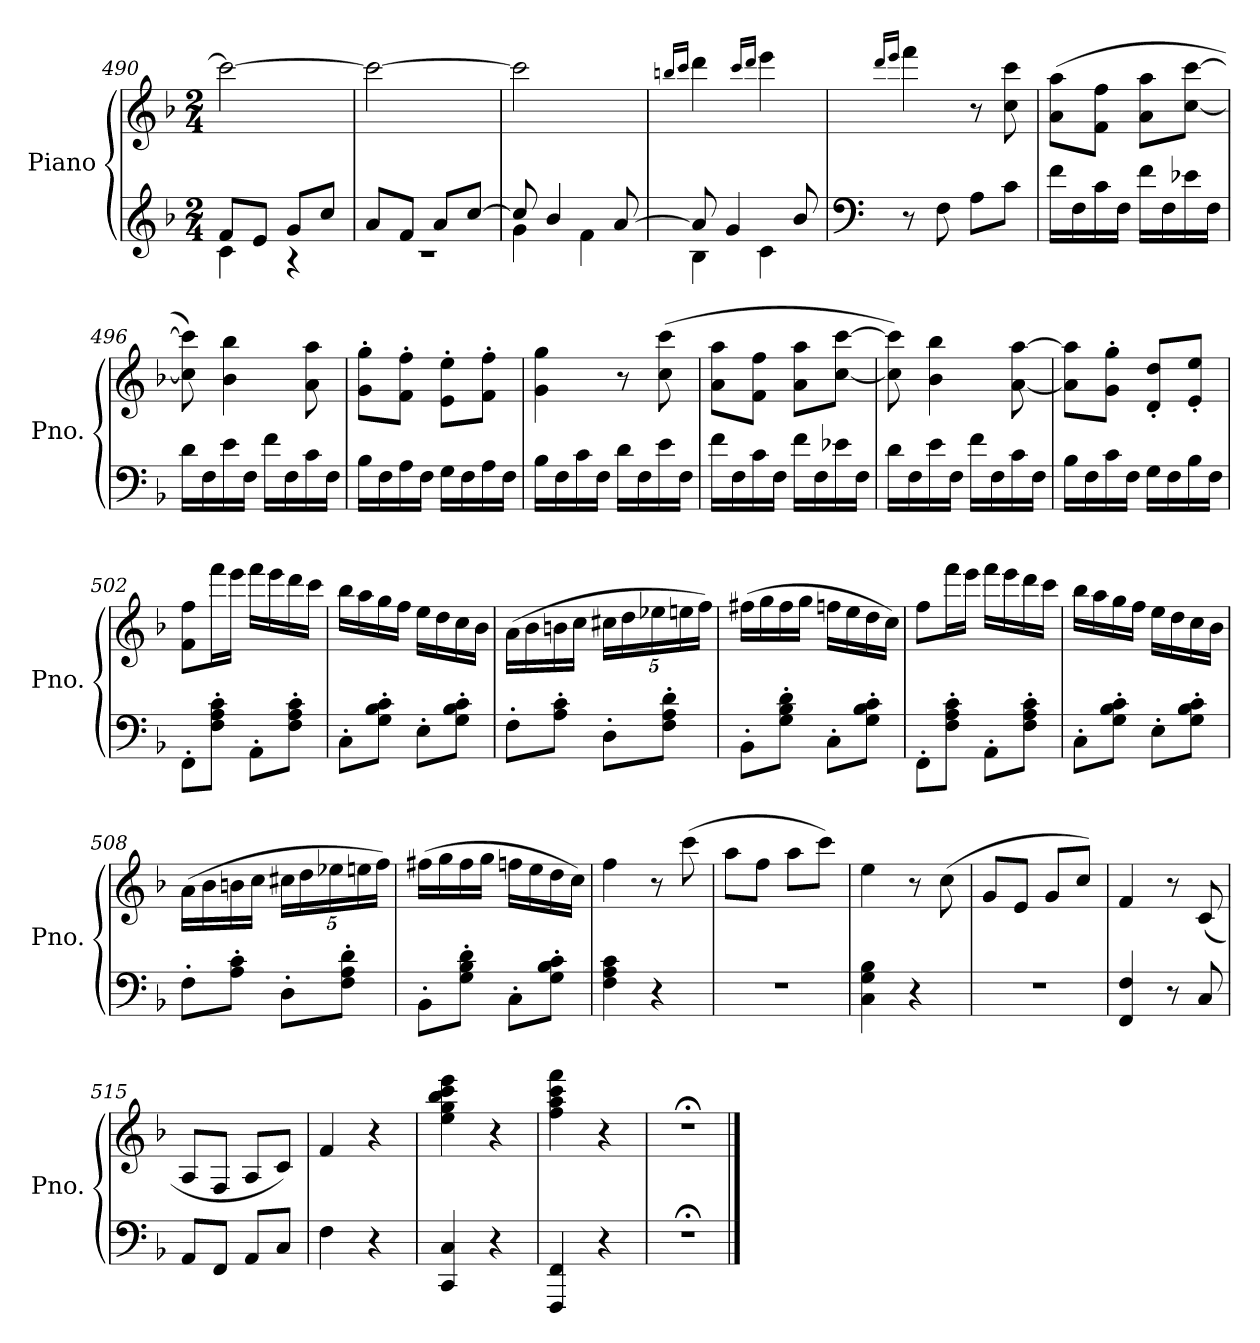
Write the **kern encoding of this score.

**kern	**kern
*part1	*part1
*staff2	*staff1
*I"Piano	*
*I'Pno.	*
*clefG2	*clefG2
*k[b-]	*k[b-]
*F:	*F:
*M2/4	*M2/4
=490	=490
*^	*
8f/L	4c\	2ccc\_
8e/J	.	.
8g/L	4r	.
8cc/J	.	.
=491	=491	=491
8a/L	2r	2ccc\_
8f/J	.	.
8a/L	.	.
[8cc/J	.	.
=492	=492	=492
8cc/]	4g\	2ccc\]
4b-/	.	.
.	4f\	.
[8a/	.	.
=493	=493	=493
.	.	16qbbn/LL
.	.	16qccc/JJ
8a/]	4B-\	4ddd\
4g/	.	.
.	.	16qccc/LL
.	.	16qddd/JJ
.	4c\	4eee\
8b-/	.	.
*v	*v	*
=494	=494
*clefF4	*
.	16qddd/LL
.	16qeee/JJ
8r	4fff\
8F\	.
8A\L	8r
8c\J	8cc\ 8ccc\
=495	=495
16f\LL	(>8a\ 8aa\L
16F\	.
16c\	8f\ 8ff\J
16F\JJ	.
16f\LL	8a\ 8aa\L
16F\	.
16e-X\	[8cc\ [8ccc\J
16F\JJ	.
=496	=496
16d\LL	8cc\] 8ccc\])
16F\	.
16e\	4b-\ 4bb-\
16F\JJ	.
16f\LL	.
16F\	.
16c\	8a\ 8aa\
16F\JJ	.
=497	=497
16B-\LL	8g\' 8gg\'L
16F\	.
16A\	8f\' 8ff\'J
16F\JJ	.
16G\LL	8e\' 8ee\'L
16F\	.
16A\	8f\' 8ff\'J
16F\JJ	.
=498	=498
16B-\LL	4g\ 4gg\
16F\	.
16c\	.
16F\JJ	.
16d\LL	8r
16F\	.
16e\	(>8cc\ 8ccc\
16F\JJ	.
=499	=499
16f\LL	8a\ 8aa\L
16F\	.
16c\	8f\ 8ff\J
16F\JJ	.
16f\LL	8a\ 8aa\L
16F\	.
16e-X\	[8cc\ [8ccc\J
16F\JJ	.
=500	=500
16d\LL	8cc\] 8ccc\])
16F\	.
16e\	4b-\ 4bb-\
16F\JJ	.
16f\LL	.
16F\	.
16c\	[8a\ [8aa\
16F\JJ	.
=501	=501
16B-\LL	8a\] 8aa\]L
16F\	.
16c\	8g\' 8gg\'J
16F\JJ	.
16G\LL	8d/' 8dd/'L
16F\	.
16B-\	8e/' 8ee/'J
16F\JJ	.
=502	=502
8FF'\L	8f\ 8ff\L
8F\' 8A\' 8c\'J	16fff\L
.	16eee\JJ
8AA'\L	16fff\LL
.	16eee\
8F\' 8A\' 8c\'J	16ddd\
.	16ccc\JJ
=503	=503
8C'\L	16bb-\LL
.	16aa\
8G\' 8B-\' 8c\'J	16gg\
.	16ff\JJ
8E'\L	16ee\LL
.	16dd\
8G\' 8B-\' 8c\'J	16cc\
.	16b-\JJ
=504	=504
8F'\L	(>16a\LL
.	16b-\
8A\' 8c\'J	16bn\
.	16cc\JJ
*	*Xbrackettup
8D'\L	20cc#X\LL
.	20dd\
.	20ee-X\
8F\' 8A\' 8d\'J	.
.	20een\
.	20ff\JJ)
=505	=505
8BB-'\L	(>16ff#X\LL
.	16gg\
8G\' 8B-\' 8d\'J	16ff#\
.	16gg\JJ
8C'\L	16ffn\LL
.	16ee\
8G\' 8B-\' 8c\'J	16dd\
.	16cc\JJ)
=506	=506
8FF'\L	8ff\L
8F\' 8A\' 8c\'J	16fff\L
.	16eee\JJ
8AA'\L	16fff\LL
.	16eee\
8F\' 8A\' 8c\'J	16ddd\
.	16ccc\JJ
=507	=507
8C'\L	16bb-\LL
.	16aa\
8G\' 8B-\' 8c\'J	16gg\
.	16ff\JJ
8E'\L	16ee\LL
.	16dd\
8G\' 8B-\' 8c\'J	16cc\
.	16b-\JJ
=508	=508
8F'\L	(>16a\LL
.	16b-\
8A\' 8c\'J	16bn\
.	16cc\JJ
8D'\L	20cc#X\LL
.	20dd\
.	20ee-X\
8F\' 8A\' 8d\'J	.
.	20een\
.	20ff\JJ)
=509	=509
8BB-'\L	(>16ff#X\LL
.	16gg\
8G\' 8B-\' 8d\'J	16ff#\
.	16gg\JJ
8C'\L	16ffn\LL
.	16ee\
8G\' 8B-\' 8c\'J	16dd\
.	16cc\JJ)
=510	=510
4F\ 4A\ 4c\	4ff\
4r	8r
.	(>8ccc\
=511	=511
2r	8aa\L
.	8ff\J
.	8aa\L
.	8ccc\J)
=512	=512
4C\ 4G\ 4B-\	4ee\
4r	8r
.	(>8cc\
=513	=513
2r	8g/L
.	8e/J
.	8g/L
.	8cc/J)
=514	=514
4FF/ 4F/	4f/
8r	8r
8C/	(<8c/
=515	=515
8AA/L	8A/L
8FF/J	8F/J
8AA/L	8A/L
8C/J	8c/J)
=516	=516
4F\	4f/
4r	4r
=517	=517
4CC/ 4C/	4ee\ 4gg\ 4bb-\ 4ccc\ 4eee\
4r	4r
=518	=518
4FFF/ 4FF/	4ff\ 4aa\ 4ccc\ 4fff\
4r	4r
=519	=519
2r;<	2r;<
==	==
*-	*-
